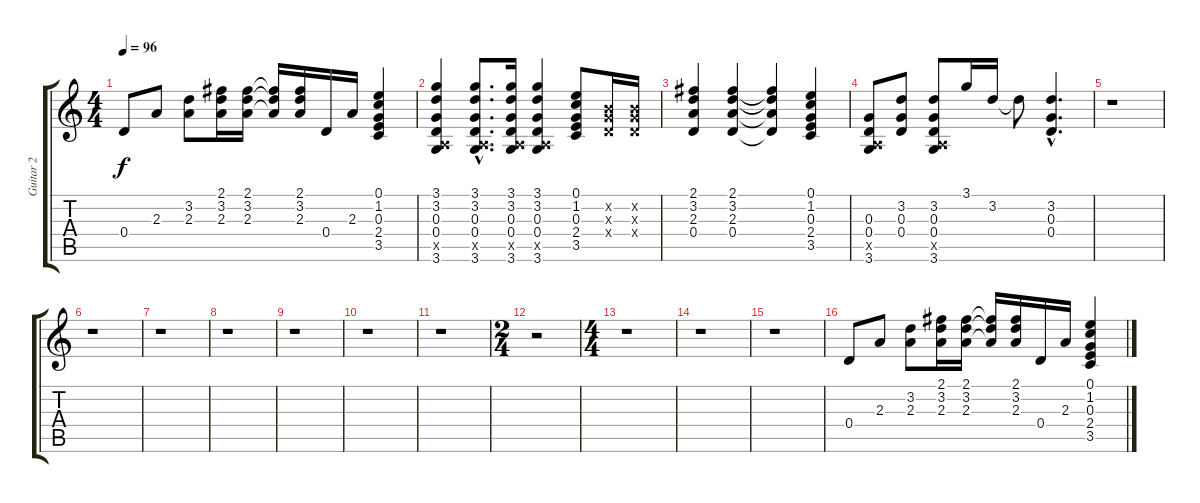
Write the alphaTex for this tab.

\track ("Guitar 2" "Guitar 2") {instrument electricguitarclean}
\staff {score tabs}
\tuning (E4 B3 G3 D3 A2 E2) {hide}
\ts (4 4)
\tempo 96
\clef g2
\ks c
0.4.8{dy f} 2.3.8 (3.2 2.3).8 (2.1 3.2 2.3).16 (2.1 3.2 2.3).16 (2.1{t} 3.2{t} 2.3{t}).16 (2.1 3.2 2.3).16 0.4.16 2.3.16 (0.1 1.2 0.3 2.4 3.5).4 |
(3.1 3.2 0.3 0.4 0.5{x} 3.6).4 (3.1{hac} 3.2{hac} 0.3{hac} 0.4{hac} 0.5{hac x} 3.6{hac}).8{d} (3.1 3.2 0.3 0.4 0.5{x} 3.6).16 (3.1 3.2 0.3 0.4 0.5{x} 3.6).4 (0.1 1.2 0.3 2.4 3.5).8 (0.2{x} 0.3{x} 0.4{x}).16 (0.2{x} 0.3{x} 0.4{x}).16 |
(2.1 3.2 2.3 0.4).4 (2.1 3.2 2.3 0.4).4 (2.1{t} 3.2{t} 2.3{t} 0.4{t}).4 (0.1 1.2 0.3 2.4 3.5).4 |
(0.3 0.4 0.5{x} 3.6).8 (3.2 0.3 0.4).8 (3.2 0.3 0.4 0.5{x} 3.6).8 3.1.16 3.2.16 3.2{t}.8 (3.2{hac} 0.3{hac} 0.4{hac}).4{d} |
r.1 |
r.1 |
r.1 |
r.1 |
r.1 |
r.1 |
r.1 |
\ts (2 4)
r.2 |
\ts (4 4)
r.1 |
r.1 |
r.1 |
0.4.8 2.3.8 (3.2 2.3).8 (2.1 3.2 2.3).16 (2.1 3.2 2.3).16 (2.1{t} 3.2{t} 2.3{t}).16 (2.1 3.2 2.3).16 0.4.16 2.3.16 (0.1 1.2 0.3 2.4 3.5).4
